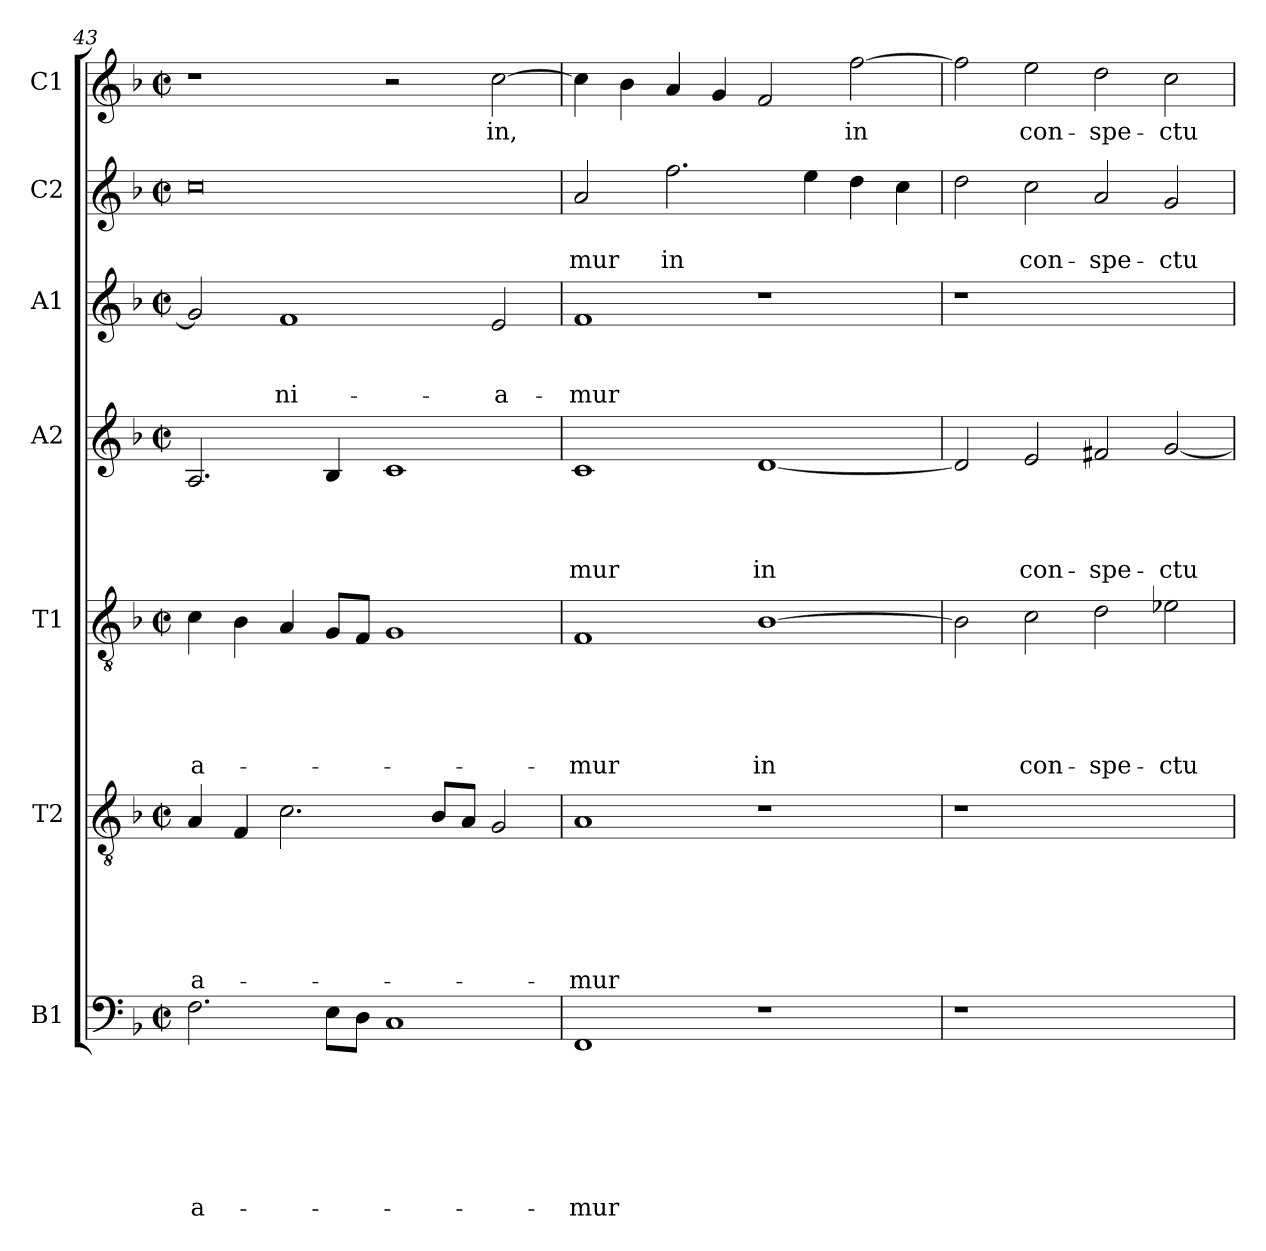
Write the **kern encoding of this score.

**kern	**text	**text	**text	**text	**text	**text	**text	**kern	**text	**text	**text	**text	**text	**text	**kern	**text	**text	**text	**text	**text	**kern	**text	**text	**text	**text	**kern	**text	**text	**text	**kern	**text	**text	**kern	**text
*part7	*part7	*part7	*part7	*part7	*part7	*part7	*part7	*part6	*part6	*part6	*part6	*part6	*part6	*part6	*part5	*part5	*part5	*part5	*part5	*part5	*part4	*part4	*part4	*part4	*part4	*part3	*part3	*part3	*part3	*part2	*part2	*part2	*part1	*part1
*staff7	*staff7	*staff7	*staff7	*staff7	*staff7	*staff7	*staff7	*staff6	*staff6	*staff6	*staff6	*staff6	*staff6	*staff6	*staff5	*staff5	*staff5	*staff5	*staff5	*staff5	*staff4	*staff4	*staff4	*staff4	*staff4	*staff3	*staff3	*staff3	*staff3	*staff2	*staff2	*staff2	*staff1	*staff1
*I"B1	*	*	*	*	*	*	*	*I"T2	*	*	*	*	*	*	*I"T1	*	*	*	*	*	*I"A2	*	*	*	*	*I"A1	*	*	*	*I"C2	*	*	*I"C1	*
!!LO:LB:g=z
*clefF4	*	*	*	*	*	*	*	*clefGv2	*	*	*	*	*	*	*clefGv2	*	*	*	*	*	*clefG2	*	*	*	*	*clefG2	*	*	*	*clefG2	*	*	*clefG2	*
*k[b-]	*	*	*	*	*	*	*	*k[b-]	*	*	*	*	*	*	*k[b-]	*	*	*	*	*	*k[b-]	*	*	*	*	*k[b-]	*	*	*	*k[b-]	*	*	*k[b-]	*
*F:	*	*	*	*	*	*	*	*F:	*	*	*	*	*	*	*F:	*	*	*	*	*	*F:	*	*	*	*	*F:	*	*	*	*F:	*	*	*F:	*
*M2/2	*	*	*	*	*	*	*	*M2/2	*	*	*	*	*	*	*M2/2	*	*	*	*	*	*M2/2	*	*	*	*	*M2/2	*	*	*	*M2/2	*	*	*M2/2	*
*met(c|)	*	*	*	*	*	*	*	*met(c|)	*	*	*	*	*	*	*met(c|)	*	*	*	*	*	*met(c|)	*	*	*	*	*met(c|)	*	*	*	*met(c|)	*	*	*met(c|)	*
=43	=43	=43	=43	=43	=43	=43	=43	=43	=43	=43	=43	=43	=43	=43	=43	=43	=43	=43	=43	=43	=43	=43	=43	=43	=43	=43	=43	=43	=43	=43	=43	=43	=43	=43
!	!	!	!	!	!	!	!LO:LY:b	!	!	!	!	!	!	!LO:LY:b	!	!	!	!	!	!LO:LY:b	!	!	!	!	!	!	!	!	!	!	!	!	!	!
2.F\	.	.	.	.	.	.	-a-	4A/	.	.	.	.	.	-a-	4c\	.	.	.	.	-a-	2.A/	.	.	.	.	2g/]	.	.	.	0cc	.	.	1r	.
.	.	.	.	.	.	.	.	4F/	.	.	.	.	.	.	4B-\	.	.	.	.	.	.	.	.	.	.	.	.	.	.	.	.	.	.	.
!	!	!	!	!	!	!	!	!	!	!	!	!	!	!	!	!	!	!	!	!	!	!	!	!	!	!	!	!	!LO:LY:b	!	!	!	!	!
.	.	.	.	.	.	.	.	2.c\	.	.	.	.	.	.	4A/	.	.	.	.	.	.	.	.	.	.	1f	.	.	-ni-	.	.	.	.	.
8E\L	.	.	.	.	.	.	.	.	.	.	.	.	.	.	8G/L	.	.	.	.	.	4B-/	.	.	.	.	.	.	.	.	.	.	.	.	.
8D\J	.	.	.	.	.	.	.	.	.	.	.	.	.	.	8F/J	.	.	.	.	.	.	.	.	.	.	.	.	.	.	.	.	.	.	.
1C	.	.	.	.	.	.	.	.	.	.	.	.	.	.	1G	.	.	.	.	.	1c	.	.	.	.	.	.	.	.	.	.	.	2r	.
.	.	.	.	.	.	.	.	8B-/L	.	.	.	.	.	.	.	.	.	.	.	.	.	.	.	.	.	.	.	.	.	.	.	.	.	.
.	.	.	.	.	.	.	.	8A/J	.	.	.	.	.	.	.	.	.	.	.	.	.	.	.	.	.	.	.	.	.	.	.	.	.	.
!	!	!	!	!	!	!	!	!	!	!	!	!	!	!	!	!	!	!	!	!	!	!	!	!	!	!	!	!	!LO:LY:b	!	!	!	!	!LO:LY:b
.	.	.	.	.	.	.	.	2G/	.	.	.	.	.	.	.	.	.	.	.	.	.	.	.	.	.	2e/	.	.	-a-	.	.	.	[2cc\	in,
=44	=44	=44	=44	=44	=44	=44	=44	=44	=44	=44	=44	=44	=44	=44	=44	=44	=44	=44	=44	=44	=44	=44	=44	=44	=44	=44	=44	=44	=44	=44	=44	=44	=44	=44
!	!	!	!	!	!	!	!LO:LY:b	!	!	!	!	!	!	!LO:LY:b	!	!	!	!	!	!LO:LY:b	!	!	!	!	!LO:LY:b	!	!	!	!LO:LY:b	!	!	!LO:LY:b	!	!
1FF	.	.	.	.	.	.	-mur	1A	.	.	.	.	.	-mur	1F	.	.	.	.	-mur	1c	.	.	.	-mur	1f	.	.	-mur	2a/	.	-mur	4cc\]	.
.	.	.	.	.	.	.	.	.	.	.	.	.	.	.	.	.	.	.	.	.	.	.	.	.	.	.	.	.	.	.	.	.	4b-\	.
!	!	!	!	!	!	!	!	!	!	!	!	!	!	!	!	!	!	!	!	!	!	!	!	!	!	!	!	!	!	!	!	!LO:LY:b	!	!
.	.	.	.	.	.	.	.	.	.	.	.	.	.	.	.	.	.	.	.	.	.	.	.	.	.	.	.	.	.	2.ff\	.	in	4a/	.
.	.	.	.	.	.	.	.	.	.	.	.	.	.	.	.	.	.	.	.	.	.	.	.	.	.	.	.	.	.	.	.	.	4g/	.
!	!	!	!	!	!	!	!	!	!	!	!	!	!	!	!	!	!	!	!	!LO:LY:b	!	!	!	!	!LO:LY:b	!	!	!	!	!	!	!	!	!
1r	.	.	.	.	.	.	.	1r	.	.	.	.	.	.	[1B-	.	.	.	.	in	[1d	.	.	.	in	1r	.	.	.	.	.	.	2f/	.
.	.	.	.	.	.	.	.	.	.	.	.	.	.	.	.	.	.	.	.	.	.	.	.	.	.	.	.	.	.	4ee\	.	.	.	.
!	!	!	!	!	!	!	!	!	!	!	!	!	!	!	!	!	!	!	!	!	!	!	!	!	!	!	!	!	!	!	!	!	!	!LO:LY:b
.	.	.	.	.	.	.	.	.	.	.	.	.	.	.	.	.	.	.	.	.	.	.	.	.	.	.	.	.	.	4dd\	.	.	[2ff\	in
.	.	.	.	.	.	.	.	.	.	.	.	.	.	.	.	.	.	.	.	.	.	.	.	.	.	.	.	.	.	4cc\	.	.	.	.
=45	=45	=45	=45	=45	=45	=45	=45	=45	=45	=45	=45	=45	=45	=45	=45	=45	=45	=45	=45	=45	=45	=45	=45	=45	=45	=45	=45	=45	=45	=45	=45	=45	=45	=45
1r	.	.	.	.	.	.	.	1r	.	.	.	.	.	.	2B-\]	.	.	.	.	.	2d/]	.	.	.	.	1r	.	.	.	2dd\	.	.	2ff\]	.
!	!	!	!	!	!	!	!	!	!	!	!	!	!	!	!	!	!	!	!	!LO:LY:b	!	!	!	!	!LO:LY:b	!	!	!	!	!	!	!LO:LY:b	!	!LO:LY:b
.	.	.	.	.	.	.	.	.	.	.	.	.	.	.	2c\	.	.	.	.	con-	2e/	.	.	.	con-	.	.	.	.	2cc\	.	con-	2ee\	con-
!	!	!	!	!	!	!	!	!	!	!	!	!	!	!	!	!	!	!	!	!LO:LY:b	!	!	!	!	!LO:LY:b	!	!	!	!	!	!	!LO:LY:b	!	!LO:LY:b
1ryy	.	.	.	.	.	.	.	1ryy	.	.	.	.	.	.	2d\	.	.	.	.	-spe-	2f#X/	.	.	.	-spe-	1ryy	.	.	.	2a/	.	-spe-	2dd\	-spe-
!	!	!	!	!	!	!	!	!	!	!	!	!	!	!	!	!	!	!	!	!LO:LY:b	!	!	!	!	!LO:LY:b	!	!	!	!	!	!	!LO:LY:b	!	!LO:LY:b
.	.	.	.	.	.	.	.	.	.	.	.	.	.	.	2e-X\	.	.	.	.	-ctu	[2g/	.	.	.	-ctu	.	.	.	.	2g/	.	-ctu	2cc\	-ctu
=	=	=	=	=	=	=	=	=	=	=	=	=	=	=	=	=	=	=	=	=	=	=	=	=	=	=	=	=	=	=	=	=	=	=
*-	*-	*-	*-	*-	*-	*-	*-	*-	*-	*-	*-	*-	*-	*-	*-	*-	*-	*-	*-	*-	*-	*-	*-	*-	*-	*-	*-	*-	*-	*-	*-	*-	*-	*-
